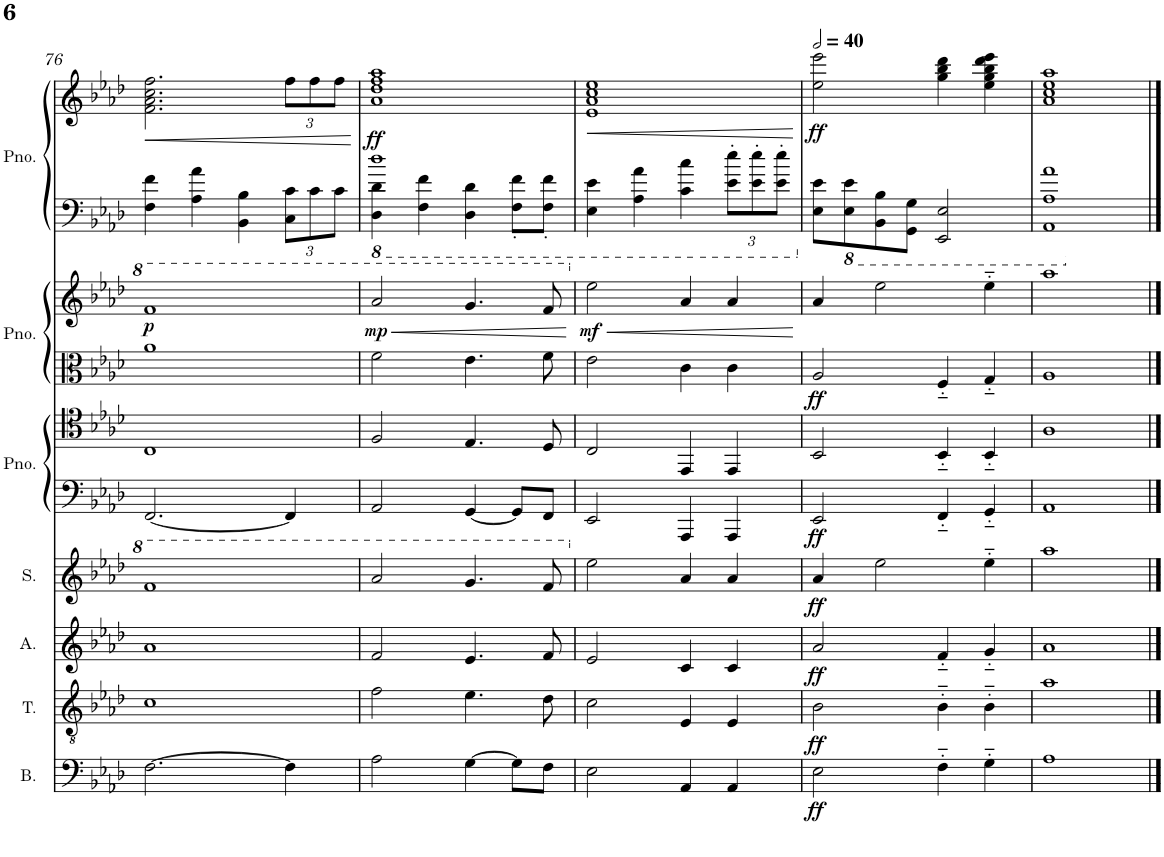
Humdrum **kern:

**kern	**dynam	**kern	**dynam	**kern	**dynam	**kern	**dynam	**kern	**kern	**dynam	**kern	**kern	**dynam	**kern	**kern	**dynam
*part7	*part7	*part6	*part6	*part5	*part5	*part4	*part4	*part3	*part3	*part3	*part2	*part2	*part2	*part1	*part1	*part1
*staff10	*staff10	*staff9	*staff9	*staff8	*staff8	*staff7	*staff7	*staff6	*staff5	*staff5/6	*staff4	*staff3	*staff3/4	*staff2	*staff1	*staff1/2
*I"Bass	*	*I"Tenor	*	*I"Alto	*	*I"Soprano	*	*I"Piano	*	*	*I"Piano	*	*	*I"Piano	*	*
*I'B.	*	*I'T.	*	*I'A.	*	*I'S.	*	*I'Pno.	*	*	*I'Pno.	*	*	*I'Pno.	*	*
!!LO:PB:g=z
*clefF4	*	*clefGv2	*	*clefG2	*	*clefG2	*	*clefF4	*clefC4	*	*clefC3	*clefG2	*	*clefF4	*clefG2	*
*k[b-e-a-d-]	*	*k[b-e-a-d-]	*	*k[b-e-a-d-]	*	*k[b-e-a-d-]	*	*k[b-e-a-d-]	*k[b-e-a-d-]	*	*k[b-e-a-d-]	*k[b-e-a-d-]	*	*k[b-e-a-d-]	*k[b-e-a-d-]	*
*M2/2	*	*M2/2	*	*M2/2	*	*M2/2	*	*M2/2	*M2/2	*	*M2/2	*M2/2	*	*M2/2	*M2/2	*
*met(c|)	*	*met(c|)	*	*met(c|)	*	*met(c|)	*	*met(c|)	*met(c|)	*	*met(c|)	*met(c|)	*	*met(c|)	*met(c|)	*
=76	=76	=76	=76	=76	=76	=76	=76	=76	=76	=76	=76	=76	=76	=76	=76	=76
!	!	!	!	!	!	!	!	!	!	!	!	!	!LO:DY:b	!	!	!LO:HP:b
[2.F\	.	1c	.	1a-	.	1ff	.	[2.FF/	1C	.	1a-	1ff	p	4F\ 4f\	2.f\ 2.a-\ 2.cc\ 2.ff\	<
.	.	.	.	.	.	.	.	.	.	.	.	.	.	4A-\ 4a-\	.	.
.	.	.	.	.	.	.	.	.	.	.	.	.	.	4BB-\ 4B-\	.	.
*	*	*	*	*	*	*	*	*	*	*	*	*	*	*Xbrackettup	*Xbrackettup	*
4F\]	.	.	.	.	.	.	.	4FF/]	.	.	.	.	.	12C\ 12c\L	12ff\L	.
.	.	.	.	.	.	.	.	.	.	.	.	.	.	12c\	12ff\	.
.	.	.	.	.	.	.	.	.	.	.	.	.	.	12c\J	12ff\J	.
.	.	.	.	.	.	.	.	.	.	.	.	.	.	.	.	[
=77	=77	=77	=77	=77	=77	=77	=77	=77	=77	=77	=77	=77	=77	=77	=77	=77
!	!	!	!	!	!	!	!	!	!	!	!	!	!LO:HP:b	!	!	!
*	*	*	*	*	*	*	*	*	*	*	*	*	*	*8ba	*	*
*	*	*	*	*	*	*	*	*	*	*	*	*	*	*^	*	*
!	!	!	!	!	!	!	!	!	!	!	!	!	!LO:DY:n=1:b	!	!	!	!LO:DY:b
2A-\	.	2f\	.	2f/	.	2aa-/	.	2AA-/	2F/	.	2f\	2aa-/	< mp	1d-	4DD-\ 4D-\	1a- 1dd- 1ff 1aa-	ff
.	.	.	.	.	.	.	.	.	.	.	.	.	.	.	4FF\ 4F\	.	.
[4G\	.	4.e-\	.	4.e-/	.	4.gg/	.	[4GG/	4.E-/	.	4.e-\	4.gg/	.	.	4DD-\ 4D-\	.	.
8G\L]	.	.	.	.	.	.	.	8GG/L]	.	.	.	.	.	.	8FF\' 8F\'L	.	.
8F\J	.	8d-\	.	8f/	.	8ff/	.	8FF/J	8D-/	.	8f\	8ff/	.	.	8FF\' 8F\'J	.	.
*	*	*	*	*	*	*	*	*	*	*	*	*	*	*v	*v	*	*
.	.	.	.	.	.	.	.	.	.	.	.	.	[	.	.	.
=78	=78	=78	=78	=78	=78	=78	=78	=78	=78	=78	=78	=78	=78	=78	=78	=78
!	!	!	!	!	!	!	!	!	!	!	!	!	!LO:HP:b	!	!	!LO:HP:b
!	!	!	!	!	!	!	!	!	!	!	!	!	!LO:DY:n=1:b	!	!	!
2E-\	.	2c\	.	2e-/	.	2ee-\	.	2EE-/	2C/	.	2e-\	2ee-\	< mf	4EE-\ 4E-\	1e- 1a- 1cc 1ee-	<
.	.	.	.	.	.	.	.	.	.	.	.	.	.	4AA-\ 4A-\	.	.
4AA-/	.	4E-/	.	4c/	.	4a-/	.	4AAA-/	4EE-/	.	4c\	4a-/	.	4C\ 4c\	.	.
4AA-/	.	4E-/	.	4c/	.	4a-/	.	4AAA-/	4EE-/	.	4c\	4a-/	.	12E-\' 12e-\'L	.	.
.	.	.	.	.	.	.	.	.	.	.	.	.	.	12E-\' 12e-\'	.	.
.	.	.	.	.	.	.	.	.	.	.	.	.	.	12E-\' 12e-\'J	.	.
.	.	.	.	.	.	.	.	.	.	.	.	.	[	.	.	[
=79	=79	=79	=79	=79	=79	=79	=79	=79	=79	=79	=79	=79	=79	=79	=79	=79
*	*	*	*	*	*	*	*	*	*	*	*	*	*	*X8ba	*	*
*	*	*	*	*	*	*	*	*	*	*	*	*	*	*	*MM80	*
!	!LO:DY:b	!	!LO:DY:b	!	!LO:DY:b	!	!LO:DY:b	!	!	!LO:DY:b=2	!	!	!LO:DY:b=2	!	!	!LO:DY:b
2E-\	ff	2B-\	ff	2a-/	ff	4a-/	ff	2EE-/	2BB-/	ff	2A-/	4a-/	ff	8E-\ 8e-\L	2ee-\ 2eee-\	ff
*	*	*	*	*	*	*	*	*	*	*	*	*	*	*8ba	*	*
.	.	.	.	.	.	.	.	.	.	.	.	.	.	8EE-\ 8E-\	.	.
.	.	.	.	.	.	2ee-\	.	.	.	.	.	2ee-\	.	8BBB-\ 8BB-\	.	.
.	.	.	.	.	.	.	.	.	.	.	.	.	.	8GGG\ 8GG\J	.	.
4F'~\	.	4B-'~\	.	4f'~/	.	.	.	4FF'~/	4BB-'~/	.	4F'~/	.	.	2EEE-/ 2EE-/	4gg\ 4bb-\ 4ddd-\	.
4G'~\	.	4B-'~\	.	4g'~/	.	4ee-'~\	.	4GG'~/	4BB-'~/	.	4G'~/	4ee-'~\	.	.	4ee-\ 4gg\ 4bb-\ 4ddd-\ 4eee-\	.
=80	=80	=80	=80	=80	=80	=80	=80	=80	=80	=80	=80	=80	=80	=80	=80	=80
1A-	.	1a-	.	1a-	.	1aa-	.	1AA-	1A-	.	1A-	1aa-	.	1AAA- 1AA- 1A-	1a- 1cc 1ee- 1aa-	.
*	*	*	*	*	*	*	*	*	*	*	*	*	*	*X8ba	*	*
==	==	==	==	==	==	==	==	==	==	==	==	==	==	==	==	==
*-	*-	*-	*-	*-	*-	*-	*-	*-	*-	*-	*-	*-	*-	*-	*-	*-
